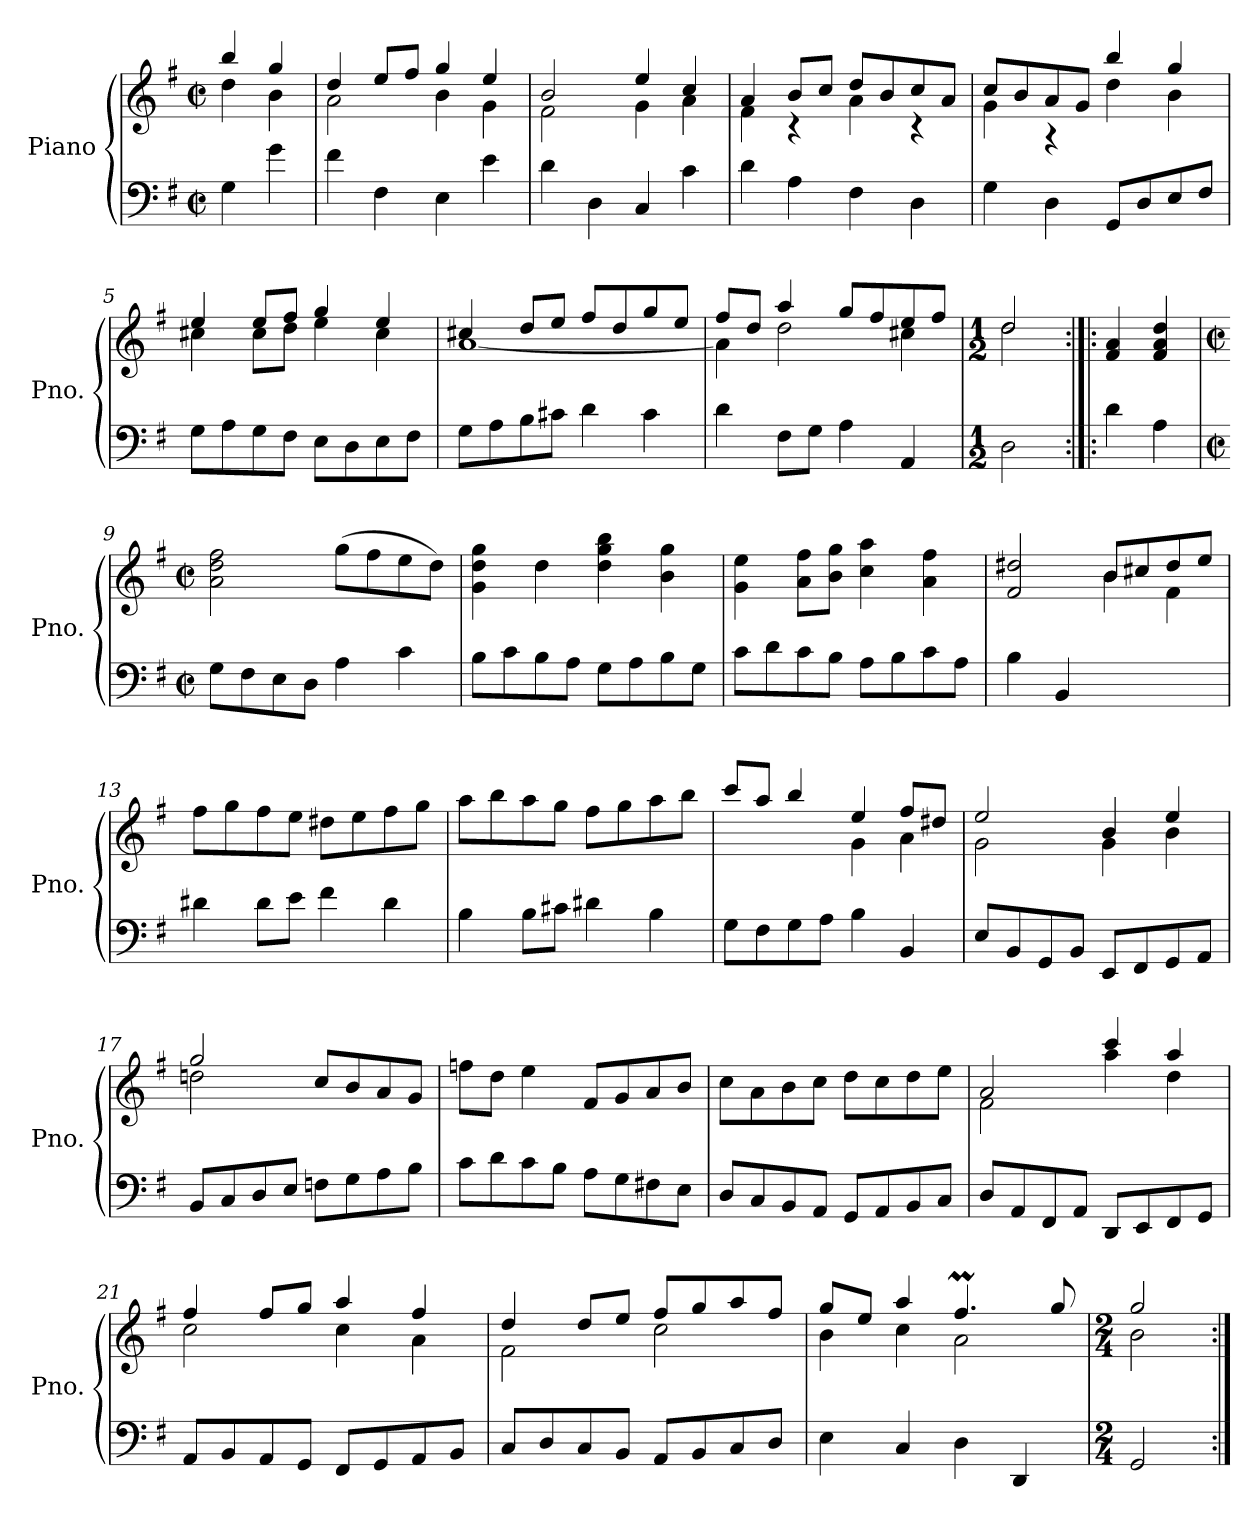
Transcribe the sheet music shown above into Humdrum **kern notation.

**kern	**kern
*part1	*part1
*staff2	*staff1
*I"Piano	*
*I'Pno.	*
*clefF4	*clefG2
*k[f#]	*k[f#]
*M2/2	*M2/2
*met(c|)	*met(c|)
*MM154	*MM154
=	=
*	*^
4G\	4bb/	4dd\
4g\	4gg/	4b\
=1	=1	=1
4f#\	4dd/	2a\
4F#\	8ee/L	.
.	8ff#/J	.
4E\	4gg/	4b\
4e\	4ee/	4g\
=2	=2	=2
4d\	2b/	2f#\
4D\	.	.
4C/	4ee/	4g\
4c\	4cc/	4a\
=3	=3	=3
4d\	4a/	4f#\
4A\	8b/L	4r
.	8cc/J	.
4F#\	8dd/L	4a\
.	8b/	.
4D\	8cc/	4r
.	8a/J	.
!!LO:LB:g=z	!!
=4	=4	=4
4G\	8cc/L	4g\
.	8b/	.
4D\	8a/	4r
.	8g/J	.
8GG/L	4bb/	4dd\
8D/	.	.
8E/	4gg/	4b\
8F#/J	.	.
=5	=5	=5
8G\L	4ee/	4cc#X\
8A\	.	.
8G\	8ee/L	8cc#\L
8F#\J	8ff#/J	8dd\J
8E\L	4gg/	4ee\
8D\	.	.
8E\	4ee/	4cc#\
8F#\J	.	.
=6	=6	=6
8G\L	4cc#X/	[1a
8A\	.	.
8B\	8dd/L	.
8c#X\J	8ee/J	.
4d\	8ff#/L	.
.	8dd/	.
4c#\	8gg/	.
.	8ee/J	.
=7	=7	=7
4d\	8ff#/L	4a\]
.	8dd/J	.
8F#\L	4aa/	2dd\
8G\J	.	.
4A\	8gg/L	.
.	8ff#/	.
4AA/	8ee/	4cc#X\
.	8ff#/J	.
=8	=8	=8
*M1/2	*M1/2	*
2D\	2dd/	2dd\
*	*v	*v
!!LO:LB:g=z
=8X1:|!|:	=8X1:|!|:
4d\	4f#/ 4a/
4A\	4f#/ 4a/ 4dd/
=9	=9
*M2/2	*M2/2
*met(c|)	*met(c|)
8G\L	2a\ 2dd\ 2ff#\
8F#\	.
8E\	.
8D\J	.
4A\	(>8gg\L
.	8ff#\
4c\	8ee\
.	8dd\J)
=10	=10
8B\L	4g\ 4dd\ 4gg\
8c\	.
8B\	4dd\
8A\J	.
8G\L	4dd\ 4gg\ 4bb\
8A\	.
8B\	4b\ 4gg\
8G\J	.
=11	=11
8c\L	4g\ 4ee\
8d\	.
8c\	8a\ 8ff#\L
8B\J	8b\ 8gg\J
8A\L	4cc\ 4aa\
8B\	.
8c\	4a\ 4ff#\
8A\J	.
=12	=12
*	*^
4B\	2f#/ 2dd#X/	2ryy
4BB/	.	.
2ryy	8b/L	4b\
.	8cc#X/	.
.	8dd#/	4f#\
.	8ee/J	.
*	*v	*v
!!LO:LB:g=z
=13	=13
4d#X\	8ff#\L
.	8gg\
8d#\L	8ff#\
8e\J	8ee\J
4f#\	8dd#X\L
.	8ee\
4d#\	8ff#\
.	8gg\J
=14	=14
4B\	8aa\L
.	8bb\
8B\L	8aa\
8c#X\J	8gg\J
4d#X\	8ff#\L
.	8gg\
4B\	8aa\
.	8bb\J
=15	=15
*	*^
8G\L	8ccc/L	2ryy
8F#\	8aa/J	.
8G\	4bb/	.
8A\J	.	.
4B\	4ee/	4g\
4BB/	8ff#/L	4a\
.	8dd#X/J	.
=16	=16	=16
8E/L	2ee/	2g\
8BB/	.	.
8GG/	.	.
8BB/J	.	.
8EE/L	4b/	4g\
8FF#/	.	.
8GG/	4ee/	4b\
8AA/J	.	.
!!LO:LB:g=z	!!
=17	=17	=17
8BB/L	2gg/	2ddn\
8C/	.	.
8D/	.	.
8E/J	.	.
8Fn\L	8cc/L	2ryy
8G\	8b/	.
8A\	8a/	.
8B\J	8g/J	.
*	*v	*v
=18	=18
8c\L	8ffn\L
8d\	8dd\J
8c\	4ee\
8B\J	.
8A\L	8f#/L
8G\	8g/
8F#X\	8a/
8E\J	8b/J
=19	=19
8D/L	8cc\L
8C/	8a\
8BB/	8b\
8AA/J	8cc\J
8GG/L	8dd\L
8AA/	8cc\
8BB/	8dd\
8C/J	8ee\J
=20	=20
*	*^
8D/L	2a/	2f#\
8AA/	.	.
8FF#/	.	.
8AA/J	.	.
8DD/L	4ccc/	4aa\
8EE/	.	.
8FF#/	4aa/	4dd\
8GG/J	.	.
!!LO:PB:g=z	!!
=21	=21	=21
8AA/L	4ff#/	2cc\
8BB/	.	.
8AA/	8ff#/L	.
8GG/J	8gg/J	.
8FF#/L	4aa/	4cc\
8GG/	.	.
8AA/	4ff#/	4a\
8BB/J	.	.
=22	=22	=22
8C/L	4dd/	2f#\
8D/	.	.
8C/	8dd/L	.
8BB/J	8ee/J	.
8AA/L	8ff#/L	2cc\
8BB/	8gg/	.
8C/	8aa/	.
8D/J	8ff#/J	.
=23	=23	=23
4E\	8gg/L	4b\
.	8ee/J	.
4C/	4aa/	4cc\
4D\	4.ff#m/	2a\
4DD/	.	.
.	8gg/	.
=24	=24	=24
*M2/4	*M2/4	*
2GG/	2gg/	2b\
*	*v	*v
=:|!	=:|!
*-	*-
